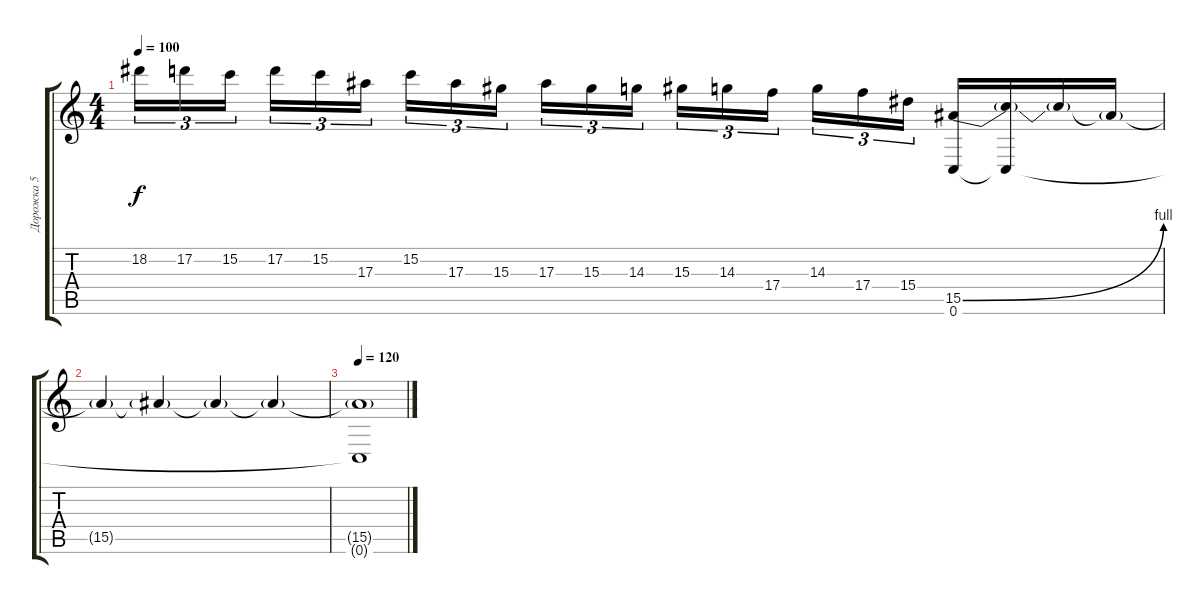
\track ("Дорожка 5" "Дорожка 5") {instrument overdrivenguitar}
\staff {score tabs}
\tuning (D4 A3 F3 C3 G2 C2) {hide}
\ts (4 4)
\tempo 100
\clef g2
\ks c
18.2.16{tu (3 2) dy f} 17.2.16{tu (3 2)} 15.2.16{tu (3 2) beam splitsecondary} 17.2.16{tu (3 2)} 15.2.16{tu (3 2)} 17.3.16{tu (3 2)} 15.2.16{tu (3 2)} 17.3.16{tu (3 2)} 15.3.16{tu (3 2) beam splitsecondary} 17.3.16{tu (3 2)} 15.3.16{tu (3 2)} 14.3.16{tu (3 2)} 15.3.16{tu (3 2)} 14.3.16{tu (3 2)} 17.4.16{tu (3 2) beam splitsecondary} 14.3.16{tu (3 2)} 17.4.16{tu (3 2)} 15.4.16{tu (3 2)} (15.5{be (bend 0 0 60 4)} 0.6).16 (15.5{t} 0.6{t}).16 15.5{t}.16 15.5{t}.16 |
15.5{t}.4 15.5{t}.4 15.5{t}.4 15.5{t}.4 |
\tempo 120
(15.5{t} 0.6{t}).1
